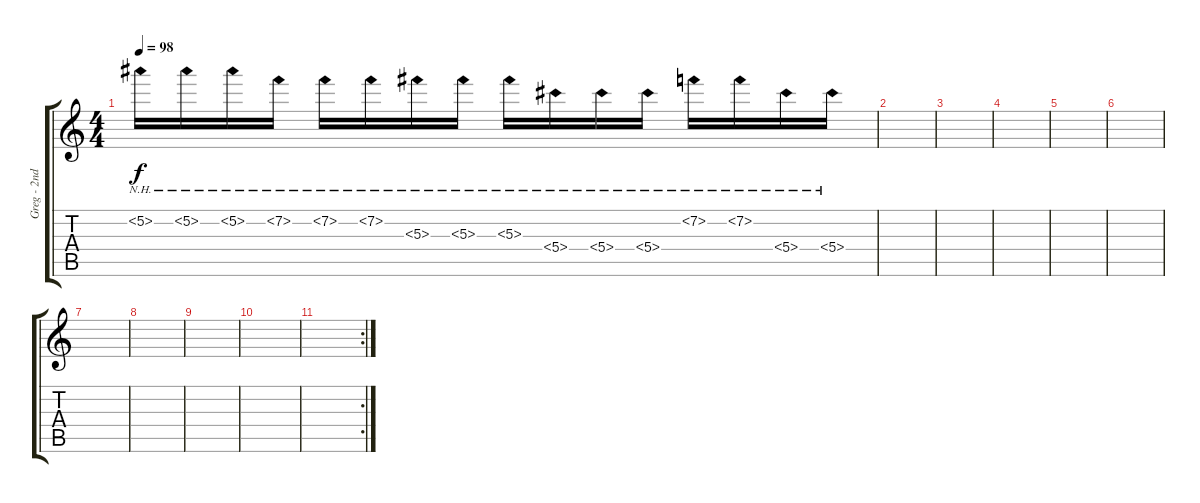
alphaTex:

\track ("Greg - 2nd Lead Guitar" "Greg - 2nd") {instrument distortionguitar}
\staff {score tabs}
\tuning (Eb4 Bb3 Gb3 Db3 Ab2 Eb2) {hide}
\ts (4 4)
\tempo 98
\clef g2
\ks c
5.2{nh}.16{dy f} 5.2{nh}.16 5.2{nh}.16 7.2{nh}.16 7.2{nh}.16 7.2{nh}.16 5.3{nh}.16 5.3{nh}.16 5.3{nh}.16 5.4{nh}.16 5.4{nh}.16 5.4{nh}.16 7.2{nh}.16 7.2{nh}.16 5.4{nh}.16 5.4{nh}.16 |
|
|
|
|
|
|
|
|
|
\rc 2
